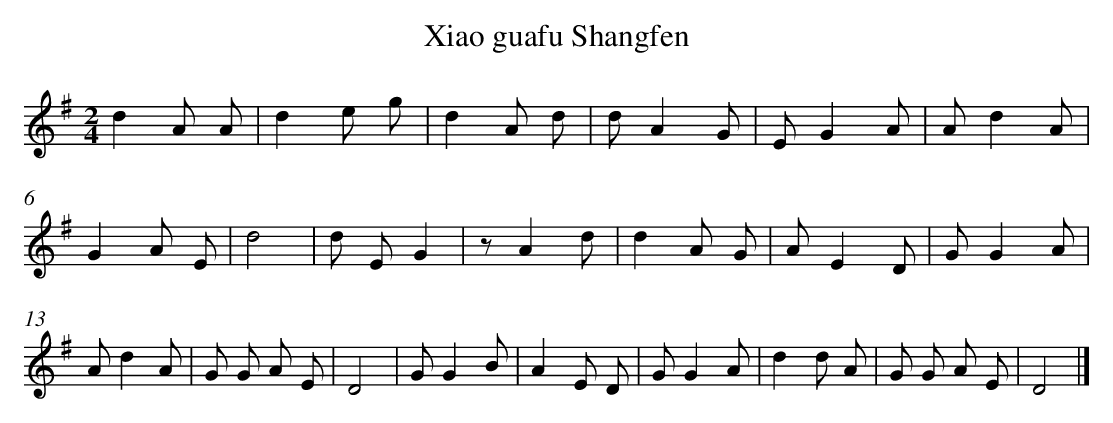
X:1
T: Xiao guafu Shangfen
L: 1/8
M: 2/4
K: G
d2A A [I:setbarnb 1]|
d2e g |
d2A d |
dA2G |
EG2A |
Ad2A |
G2A E |
d4 |
d EG2 |
zA2d |
d2A G |
AE2D |
GG2A |
Ad2A |
G G A E |
D4 |
GG2B |
A2E D |
GG2A |
d2d A |
G G A E |
D4 |]
